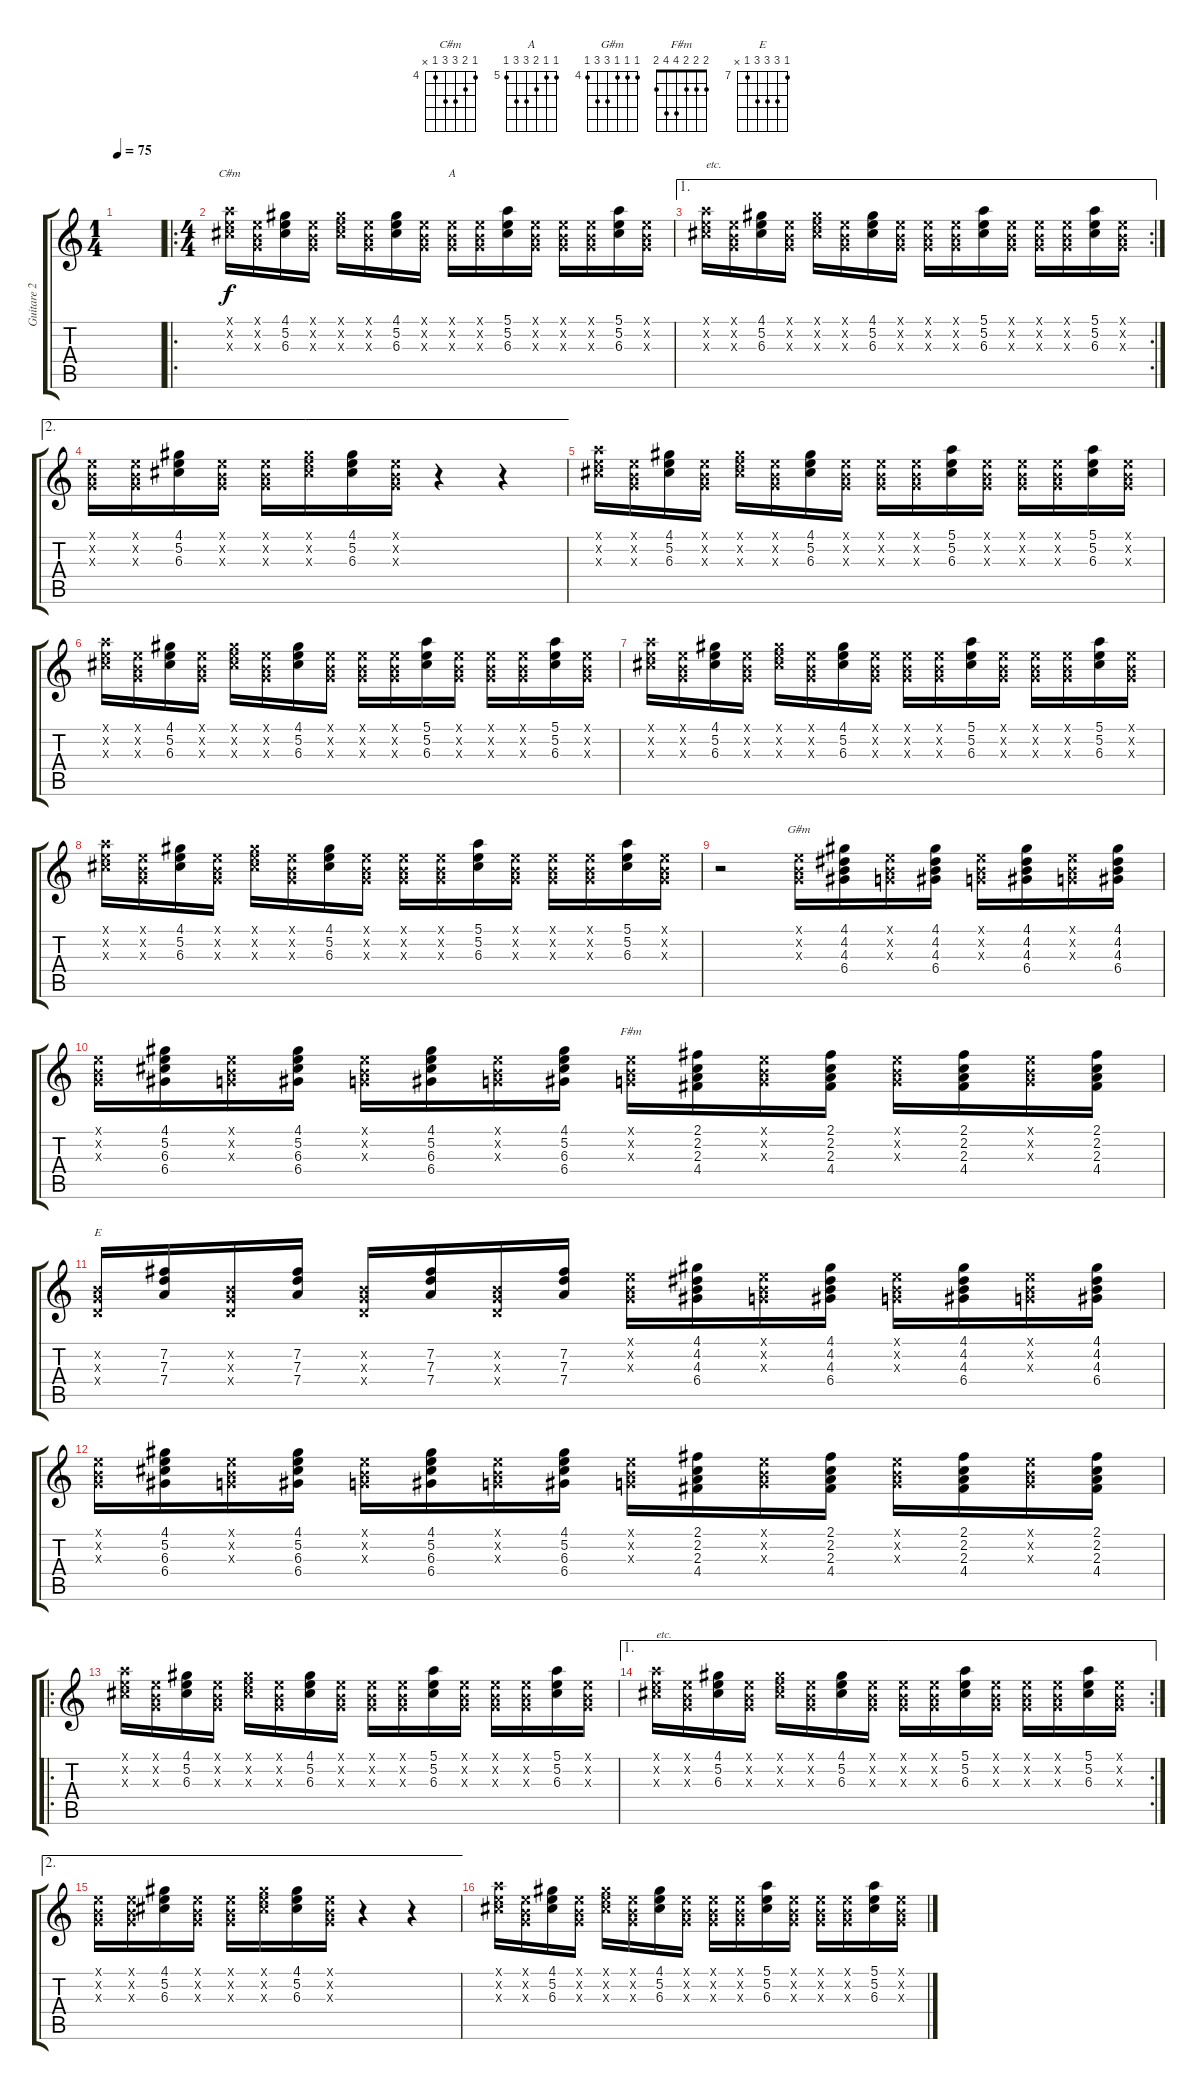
\track ("Guitare 2" "Guitare 2") {instrument electricguitarclean}
\staff {score tabs}
\tuning (E4 B3 G3 D3 A2 E2) {hide}
\chord ("C#m" 4 5 6 6 4 x) {firstfret 4}
\chord ("A" 5 5 6 7 7 5) {firstfret 5}
\chord ("G#m" 4 4 4 6 6 4) {firstfret 4}
\chord ("F#m" 2 2 2 4 4 2)
\chord ("E" 7 9 9 9 7 x) {firstfret 7}
\ts (1 4)
\tempo 75
\clef g2
\ks c
|
\ro
\ts (4 4)
(5.1{x} 5.2{x} 6.3{x}).16{ch "C#m"} (0.1{x} 0.2{x} 0.3{x}).16 (4.1 5.2 6.3).16 (0.1{x} 0.2{x} 0.3{x}).16 (4.1{x} 5.2{x} 6.3{x}).16 (0.1{x} 0.2{x} 0.3{x}).16 (4.1 5.2 6.3).16 (0.1{x} 0.2{x} 0.3{x}).16 (0.1{x} 0.2{x} 0.3{x}).16{ch "A"} (0.1{x} 0.2{x} 0.3{x}).16 (5.1 5.2 6.3).16 (0.1{x} 0.2{x} 0.3{x}).16 (0.1{x} 0.2{x} 0.3{x}).16 (0.1{x} 0.2{x} 0.3{x}).16 (5.1 5.2 6.3).16 (0.1{x} 0.2{x} 0.3{x}).16 |
\ae 1
\rc 2
(5.1{x} 5.2{x} 6.3{x}).16{txt "etc."} (0.1{x} 0.2{x} 0.3{x}).16 (4.1 5.2 6.3).16 (0.1{x} 0.2{x} 0.3{x}).16 (4.1{x} 5.2{x} 6.3{x}).16 (0.1{x} 0.2{x} 0.3{x}).16 (4.1 5.2 6.3).16 (0.1{x} 0.2{x} 0.3{x}).16 (0.1{x} 0.2{x} 0.3{x}).16 (0.1{x} 0.2{x} 0.3{x}).16 (5.1 5.2 6.3).16 (0.1{x} 0.2{x} 0.3{x}).16 (0.1{x} 0.2{x} 0.3{x}).16 (0.1{x} 0.2{x} 0.3{x}).16 (5.1 5.2 6.3).16 (0.1{x} 0.2{x} 0.3{x}).16 |
\ae 2
(0.1{x} 0.2{x} 0.3{x}).16 (0.1{x} 0.2{x} 0.3{x}).16 (4.1 5.2 6.3).16 (0.1{x} 0.2{x} 0.3{x}).16 (0.1{x} 0.2{x} 0.3{x}).16 (4.1{x} 5.2{x} 6.3{x}).16 (4.1 5.2 6.3).16 (0.1{x} 0.2{x} 0.3{x}).16 r.4 r.4 |
(5.1{x} 5.2{x} 6.3{x}).16 (0.1{x} 0.2{x} 0.3{x}).16 (4.1 5.2 6.3).16 (0.1{x} 0.2{x} 0.3{x}).16 (4.1{x} 5.2{x} 6.3{x}).16 (0.1{x} 0.2{x} 0.3{x}).16 (4.1 5.2 6.3).16 (0.1{x} 0.2{x} 0.3{x}).16 (0.1{x} 0.2{x} 0.3{x}).16 (0.1{x} 0.2{x} 0.3{x}).16 (5.1 5.2 6.3).16 (0.1{x} 0.2{x} 0.3{x}).16 (0.1{x} 0.2{x} 0.3{x}).16 (0.1{x} 0.2{x} 0.3{x}).16 (5.1 5.2 6.3).16 (0.1{x} 0.2{x} 0.3{x}).16 |
(5.1{x} 5.2{x} 6.3{x}).16 (0.1{x} 0.2{x} 0.3{x}).16 (4.1 5.2 6.3).16 (0.1{x} 0.2{x} 0.3{x}).16 (4.1{x} 5.2{x} 6.3{x}).16 (0.1{x} 0.2{x} 0.3{x}).16 (4.1 5.2 6.3).16 (0.1{x} 0.2{x} 0.3{x}).16 (0.1{x} 0.2{x} 0.3{x}).16 (0.1{x} 0.2{x} 0.3{x}).16 (5.1 5.2 6.3).16 (0.1{x} 0.2{x} 0.3{x}).16 (0.1{x} 0.2{x} 0.3{x}).16 (0.1{x} 0.2{x} 0.3{x}).16 (5.1 5.2 6.3).16 (0.1{x} 0.2{x} 0.3{x}).16 |
(5.1{x} 5.2{x} 6.3{x}).16 (0.1{x} 0.2{x} 0.3{x}).16 (4.1 5.2 6.3).16 (0.1{x} 0.2{x} 0.3{x}).16 (4.1{x} 5.2{x} 6.3{x}).16 (0.1{x} 0.2{x} 0.3{x}).16 (4.1 5.2 6.3).16 (0.1{x} 0.2{x} 0.3{x}).16 (0.1{x} 0.2{x} 0.3{x}).16 (0.1{x} 0.2{x} 0.3{x}).16 (5.1 5.2 6.3).16 (0.1{x} 0.2{x} 0.3{x}).16 (0.1{x} 0.2{x} 0.3{x}).16 (0.1{x} 0.2{x} 0.3{x}).16 (5.1 5.2 6.3).16 (0.1{x} 0.2{x} 0.3{x}).16 |
(5.1{x} 5.2{x} 6.3{x}).16 (0.1{x} 0.2{x} 0.3{x}).16 (4.1 5.2 6.3).16 (0.1{x} 0.2{x} 0.3{x}).16 (4.1{x} 5.2{x} 6.3{x}).16 (0.1{x} 0.2{x} 0.3{x}).16 (4.1 5.2 6.3).16 (0.1{x} 0.2{x} 0.3{x}).16 (0.1{x} 0.2{x} 0.3{x}).16 (0.1{x} 0.2{x} 0.3{x}).16 (5.1 5.2 6.3).16 (0.1{x} 0.2{x} 0.3{x}).16 (0.1{x} 0.2{x} 0.3{x}).16 (0.1{x} 0.2{x} 0.3{x}).16 (5.1 5.2 6.3).16 (0.1{x} 0.2{x} 0.3{x}).16 |
r.2 (0.1{x} 0.2{x} 0.3{x}).16{ch "G#m"} (4.1 4.2 4.3 6.4).16 (0.1{x} 0.2{x} 0.3{x}).16 (4.1 4.2 4.3 6.4).16 (0.1{x} 0.2{x} 0.3{x}).16 (4.1 4.2 4.3 6.4).16 (0.1{x} 0.2{x} 0.3{x}).16 (4.1 4.2 4.3 6.4).16 |
(0.1{x} 0.2{x} 0.3{x}).16 (4.1 5.2 6.3 6.4).16 (0.1{x} 0.2{x} 0.3{x}).16 (4.1 5.2 6.3 6.4).16 (0.1{x} 0.2{x} 0.3{x}).16 (4.1 5.2 6.3 6.4).16 (0.1{x} 0.2{x} 0.3{x}).16 (4.1 5.2 6.3 6.4).16 (0.1{x} 0.2{x} 0.3{x}).16{ch "F#m"} (2.1 2.2 2.3 4.4).16 (0.1{x} 0.2{x} 0.3{x}).16 (2.1 2.2 2.3 4.4).16 (0.1{x} 0.2{x} 0.3{x}).16 (2.1 2.2 2.3 4.4).16 (0.1{x} 0.2{x} 0.3{x}).16 (2.1 2.2 2.3 4.4).16 |
(0.2{x} 0.3{x} 0.4{x}).16{ch "E"} (7.2 7.3 7.4).16 (0.2{x} 0.3{x} 0.4{x}).16 (7.2 7.3 7.4).16 (0.2{x} 0.3{x} 0.4{x}).16 (7.2 7.3 7.4).16 (0.2{x} 0.3{x} 0.4{x}).16 (7.2 7.3 7.4).16 (0.1{x} 0.2{x} 0.3{x}).16 (4.1 4.2 4.3 6.4).16 (0.1{x} 0.2{x} 0.3{x}).16 (4.1 4.2 4.3 6.4).16 (0.1{x} 0.2{x} 0.3{x}).16 (4.1 4.2 4.3 6.4).16 (0.1{x} 0.2{x} 0.3{x}).16 (4.1 4.2 4.3 6.4).16 |
(0.1{x} 0.2{x} 0.3{x}).16 (4.1 5.2 6.3 6.4).16 (0.1{x} 0.2{x} 0.3{x}).16 (4.1 5.2 6.3 6.4).16 (0.1{x} 0.2{x} 0.3{x}).16 (4.1 5.2 6.3 6.4).16 (0.1{x} 0.2{x} 0.3{x}).16 (4.1 5.2 6.3 6.4).16 (0.1{x} 0.2{x} 0.3{x}).16 (2.1 2.2 2.3 4.4).16 (0.1{x} 0.2{x} 0.3{x}).16 (2.1 2.2 2.3 4.4).16 (0.1{x} 0.2{x} 0.3{x}).16 (2.1 2.2 2.3 4.4).16 (0.1{x} 0.2{x} 0.3{x}).16 (2.1 2.2 2.3 4.4).16 |
\ro
(5.1{x} 5.2{x} 6.3{x}).16 (0.1{x} 0.2{x} 0.3{x}).16 (4.1 5.2 6.3).16 (0.1{x} 0.2{x} 0.3{x}).16 (4.1{x} 5.2{x} 6.3{x}).16 (0.1{x} 0.2{x} 0.3{x}).16 (4.1 5.2 6.3).16 (0.1{x} 0.2{x} 0.3{x}).16 (0.1{x} 0.2{x} 0.3{x}).16 (0.1{x} 0.2{x} 0.3{x}).16 (5.1 5.2 6.3).16 (0.1{x} 0.2{x} 0.3{x}).16 (0.1{x} 0.2{x} 0.3{x}).16 (0.1{x} 0.2{x} 0.3{x}).16 (5.1 5.2 6.3).16 (0.1{x} 0.2{x} 0.3{x}).16 |
\ae 1
\rc 2
(5.1{x} 5.2{x} 6.3{x}).16{txt "etc."} (0.1{x} 0.2{x} 0.3{x}).16 (4.1 5.2 6.3).16 (0.1{x} 0.2{x} 0.3{x}).16 (4.1{x} 5.2{x} 6.3{x}).16 (0.1{x} 0.2{x} 0.3{x}).16 (4.1 5.2 6.3).16 (0.1{x} 0.2{x} 0.3{x}).16 (0.1{x} 0.2{x} 0.3{x}).16 (0.1{x} 0.2{x} 0.3{x}).16 (5.1 5.2 6.3).16 (0.1{x} 0.2{x} 0.3{x}).16 (0.1{x} 0.2{x} 0.3{x}).16 (0.1{x} 0.2{x} 0.3{x}).16 (5.1 5.2 6.3).16 (0.1{x} 0.2{x} 0.3{x}).16 |
\ae 2
(0.1{x} 0.2{x} 0.3{x}).16 (0.1{x} 0.2{x} 0.3{x}).16 (4.1 5.2 6.3).16 (0.1{x} 0.2{x} 0.3{x}).16 (0.1{x} 0.2{x} 0.3{x}).16 (4.1{x} 5.2{x} 6.3{x}).16 (4.1 5.2 6.3).16 (0.1{x} 0.2{x} 0.3{x}).16 r.4 r.4 |
(5.1{x} 5.2{x} 6.3{x}).16 (0.1{x} 0.2{x} 0.3{x}).16 (4.1 5.2 6.3).16 (0.1{x} 0.2{x} 0.3{x}).16 (4.1{x} 5.2{x} 6.3{x}).16 (0.1{x} 0.2{x} 0.3{x}).16 (4.1 5.2 6.3).16 (0.1{x} 0.2{x} 0.3{x}).16 (0.1{x} 0.2{x} 0.3{x}).16 (0.1{x} 0.2{x} 0.3{x}).16 (5.1 5.2 6.3).16 (0.1{x} 0.2{x} 0.3{x}).16 (0.1{x} 0.2{x} 0.3{x}).16 (0.1{x} 0.2{x} 0.3{x}).16 (5.1 5.2 6.3).16 (0.1{x} 0.2{x} 0.3{x}).16
